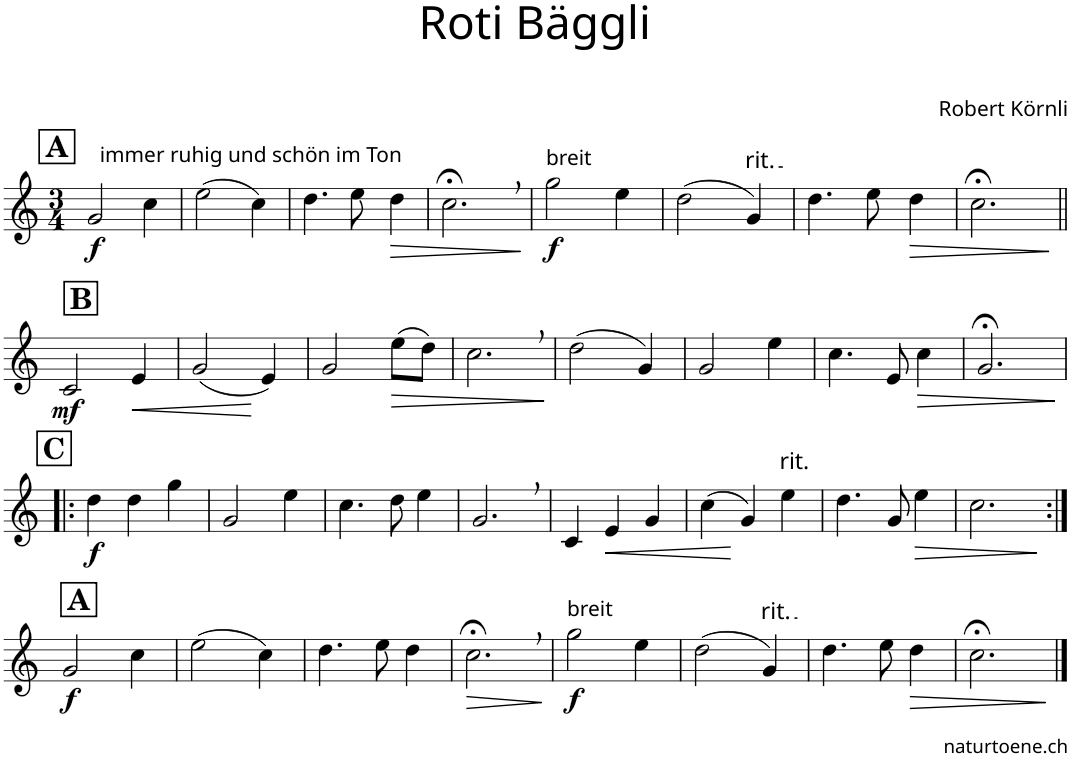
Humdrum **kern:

**kern	**dynam
*part1	*part1
*staff1	*staff1
*I"Alphorn	*
*I'Alphn.	*
*clefG2	*
*Trd4c6	*
*k[]	*
*M3/4	*
!!LO:REH:place=s1:a:B:cj:fs=14:t=A
=1	=1
!LO:TX:a:t=immer ruhig und schön im Ton	!
!	!LO:DY:b
2g/	f
4cc\	.
=2	=2
(2ee\	.
4cc\)	.
=3	=3
4.dd\	.
8ee\	.
!	!LO:HP:b
4dd\	>
=4	=4
2.cc;<,\	.
.	]
=5	=5
!LO:TX:a:t=breit	!
!	!LO:DY:b
2gg\	f
4ee\	.
=6	=6
(2dd\	.
!LO:TX:a:t=rit.	!
4g/)	.
=7	=7
4.dd\	.
8ee\	.
!	!LO:HP:b
4dd\	>
=8	=8
2.cc;<\	.
.	]
!!LO:LB:g=z
!!LO:REH:place=s1:a:B:cj:fs=14:t=B
=9||	=9||
!	!LO:DY:b
2c/	mf
!	!LO:HP:b
4e/	<
=10	=10
(2g/	.
4e/)	[
=11	=11
2g/	.
!	!LO:HP:b
(8ee\L	>
8dd\J)	.
=12	=12
2.cc,\	.
.	]
=13	=13
(2dd\	.
4g/)	.
=14	=14
2g/	.
4ee\	.
=15	=15
4.cc\	.
8e/	.
!	!LO:HP:b
4cc\	>
=16	=16
2.g;</	.
.	]
!!LO:LB:g=z
!!LO:REH:place=s1:a:B:cj:fs=14:t=C
=17!|:	=17!|:
!	!LO:DY:b
4dd\	f
4dd\	.
4gg\	.
=18	=18
2g/	.
4ee\	.
=19	=19
4.cc\	.
8dd\	.
4ee\	.
=20	=20
2.g,/	.
=21	=21
4c/	.
!	!LO:HP:b
4e/	<
4g/	.
=22	=22
(4cc\	.
4g/)	[
!LO:TX:a:t=rit.	!
4ee\	.
=23	=23
4.dd\	.
8g/	.
!	!LO:HP:b
4ee\	>
=24	=24
2.cc\	.
.	]
!!LO:LB:g=z
=25:|!	=25:|!
!!LO:REH:place=s1:a:B:cj:fs=14:t=A
!	!LO:DY:b
2g/	f
4cc\	.
=26	=26
(2ee\	.
4cc\)	.
=27	=27
4.dd\	.
8ee\	.
4dd\	.
=28	=28
!	!LO:HP:b
2.cc;<,\	>
.	]
=29	=29
!LO:TX:a:t=breit	!
!	!LO:DY:b
2gg\	f
4ee\	.
=30	=30
(2dd\	.
!LO:TX:a:t=rit.	!
4g/)	.
=31	=31
4.dd\	.
8ee\	.
!	!LO:HP:b
4dd\	>
=32	=32
2.cc;<\	.
.	]
==	==
*-	*-
